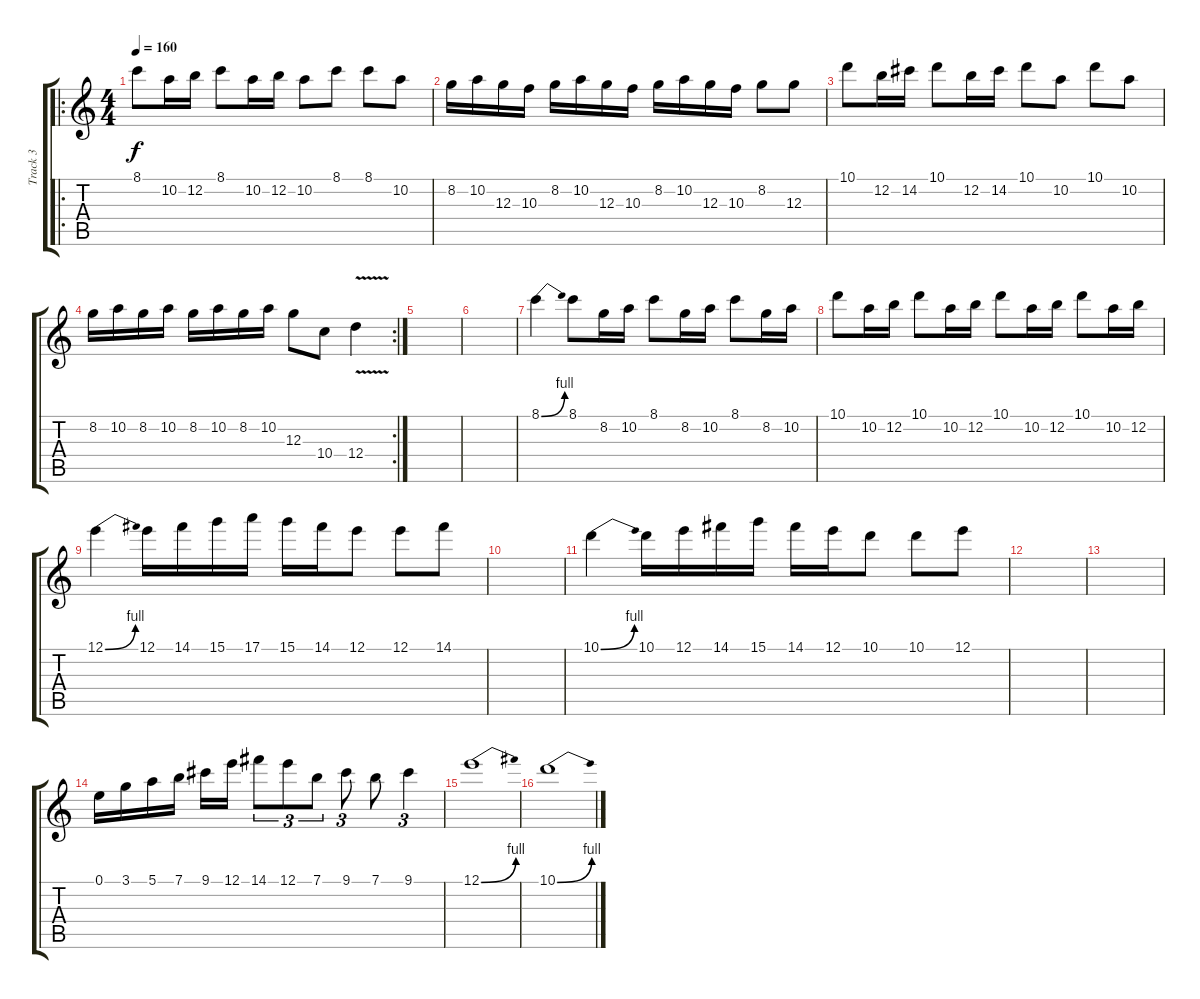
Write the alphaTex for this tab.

\track ("Track 3" "Track 3") {instrument distortionguitar}
\staff {score tabs}
\tuning (E4 B3 G3 D3 A2 E2) {hide}
\ro
\ts (4 4)
\tempo 160
\clef g2
\ks c
8.1.8{dy f} 10.2.16 12.2.16 8.1.8 10.2.16 12.2.16 10.2.8 8.1.8 8.1.8 10.2.8 |
8.2.16 10.2.16 12.3.16 10.3.16 8.2.16 10.2.16 12.3.16 10.3.16 8.2.16 10.2.16 12.3.16 10.3.16 8.2.8 12.3.8 |
10.1.8 12.2.16 14.2.16 10.1.8 12.2.16 14.2.16 10.1.8 10.2.8 10.1.8 10.2.8 |
\rc 2
8.2.16 10.2.16 8.2.16 10.2.16 8.2.16 10.2.16 8.2.16 10.2.16 12.3.8 10.4.8 12.4{v}.4 |
|
|
8.1{be (bend 0 0 60 4)}.4 8.1.8 8.2.16 10.2.16 8.1.8 8.2.16 10.2.16 8.1.8 8.2.16 10.2.16 |
10.1.8 10.2.16 12.2.16 10.1.8 10.2.16 12.2.16 10.1.8 10.2.16 12.2.16 10.1.8 10.2.16 12.2.16 |
12.1{be (bend 0 0 60 4)}.4 12.1.16 14.1.16 15.1.16 17.1.16 15.1.16 14.1.16 12.1.8 12.1.8 14.1.8 |
|
10.1{be (bend 0 0 60 4)}.4 10.1.16 12.1.16 14.1.16 15.1.16 14.1.16 12.1.16 10.1.8 10.1.8 12.1.8 |
|
|
0.1.16 3.1.16 5.1.16 7.1.16 9.1.16 12.1.16 14.1.8{tu (3 2)} 12.1.8{tu (3 2)} 7.1.8{tu (3 2)} 9.1.8{tu (3 2)} 7.1.8 9.1.4{tu (3 2)} |
12.1{be (bend 0 0 60 4)}.1 |
10.1{be (bend 0 0 60 4)}.1
